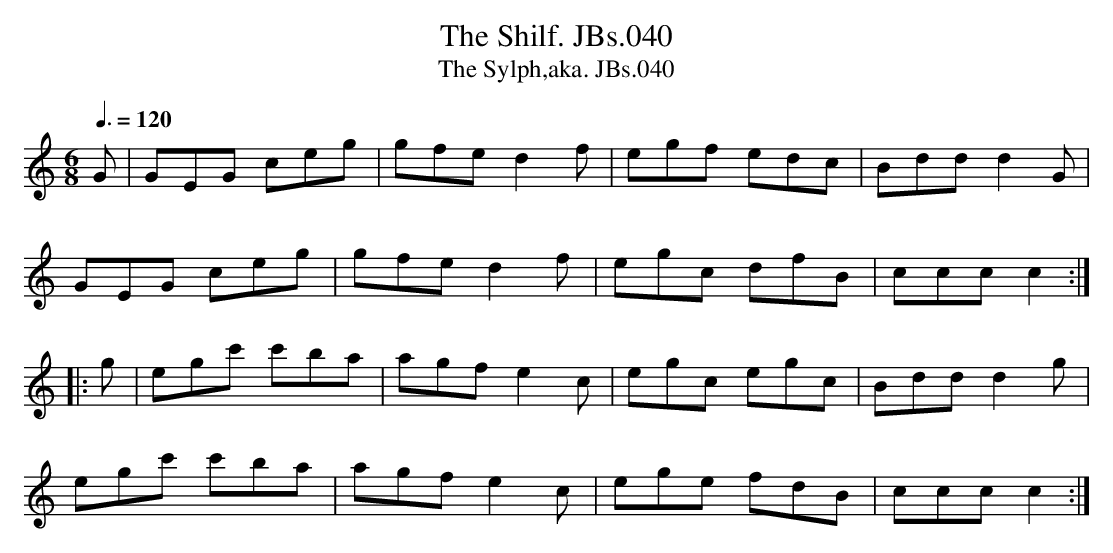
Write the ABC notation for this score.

X:1
T:Shilf. JBs.040, The
T:Sylph,aka. JBs.040, The
M:6/8
L:1/8
Q:3/8=120
K:C
G|GEG ceg|gfe d2f|egf edc|Bdd d2G|
GEG ceg|gfe d2f|egc dfB|ccc c2:|
|:g|egc' c'ba|agf e2c|egc egc|Bdd d2 g|
egc' c'ba|agf e2c|ege fdB|ccc c2:|
